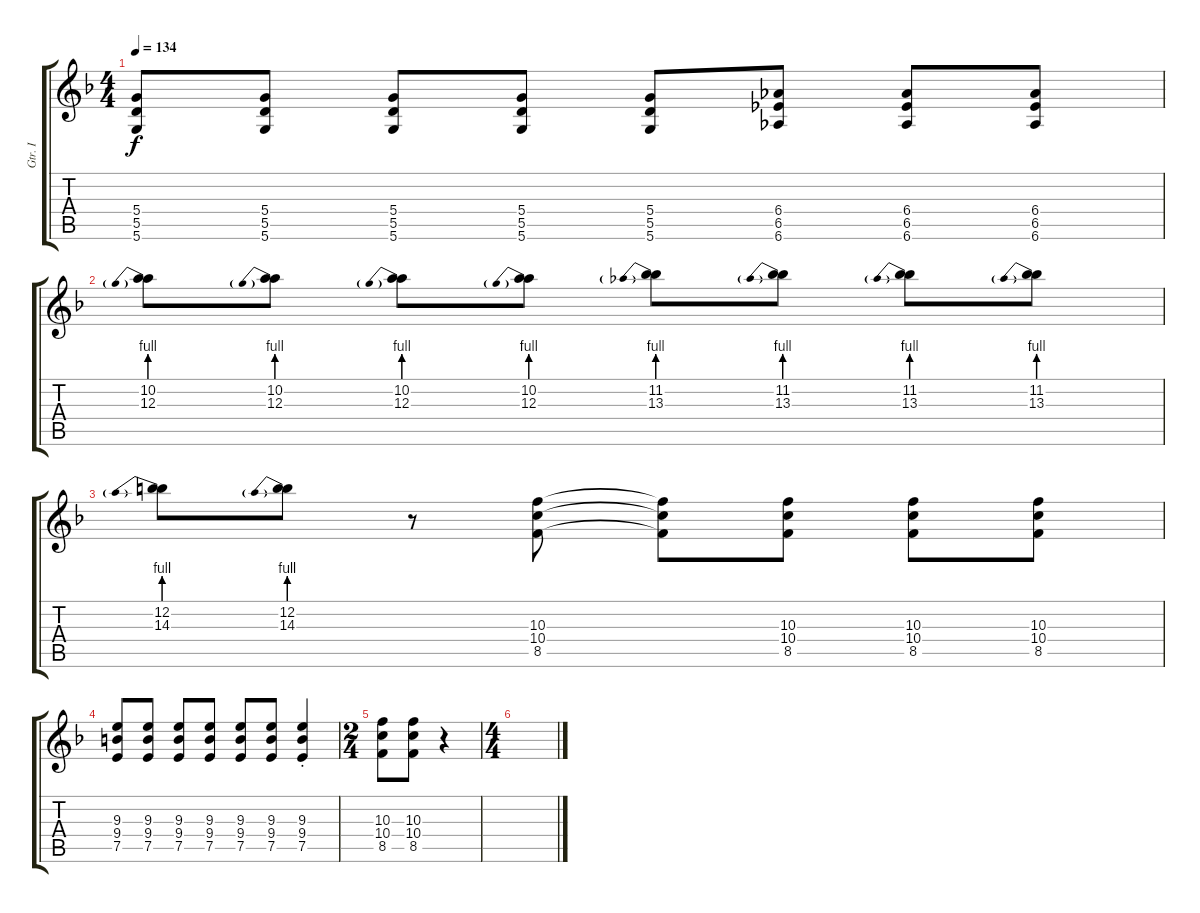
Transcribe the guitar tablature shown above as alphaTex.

\track ("Gtr. I" "Gtr. I") {instrument distortionguitar}
\staff {score tabs}
\tuning (E4 B3 G3 D3 A2 D2) {hide}
\ts (4 4)
\tempo 134
\clef g2
\ks dminor
(5.4 5.5 5.6).8{dy f} (5.4 5.5 5.6).8 (5.4 5.5 5.6).8 (5.4 5.5 5.6).8 (5.4 5.5 5.6).8 (6.4 6.5 6.6).8 (6.4 6.5 6.6).8 (6.4 6.5 6.6).8 |
(10.2 12.3{be (prebend 0 4 60 4)}).8 (10.2 12.3{be (prebend 0 4 60 4)}).8 (10.2 12.3{be (prebend 0 4 60 4)}).8 (10.2 12.3{be (prebend 0 4 60 4)}).8 (11.2 13.3{be (prebend 0 4 60 4)}).8 (11.2 13.3{be (prebend 0 4 60 4)}).8 (11.2 13.3{be (prebend 0 4 60 4)}).8 (11.2 13.3{be (prebend 0 4 60 4)}).8 |
(12.2 14.3{be (prebend 0 4 60 4)}).8 (12.2 14.3{be (prebend 0 4 60 4)}).8 r.8 (10.3 10.4 8.5).8 (10.3{t} 10.4{t} 8.5{t}).8 (10.3 10.4 8.5).8 (10.3 10.4 8.5).8 (10.3 10.4 8.5).8 |
(9.3 9.4 7.5).8 (9.3 9.4 7.5).8 (9.3 9.4 7.5).8 (9.3 9.4 7.5).8 (9.3 9.4 7.5).8 (9.3 9.4 7.5).8 (9.3{st} 9.4{st} 7.5{st}).4 |
\ts (2 4)
(10.3 10.4 8.5).8 (10.3 10.4 8.5).8 r.4 |
\ts (4 4)
